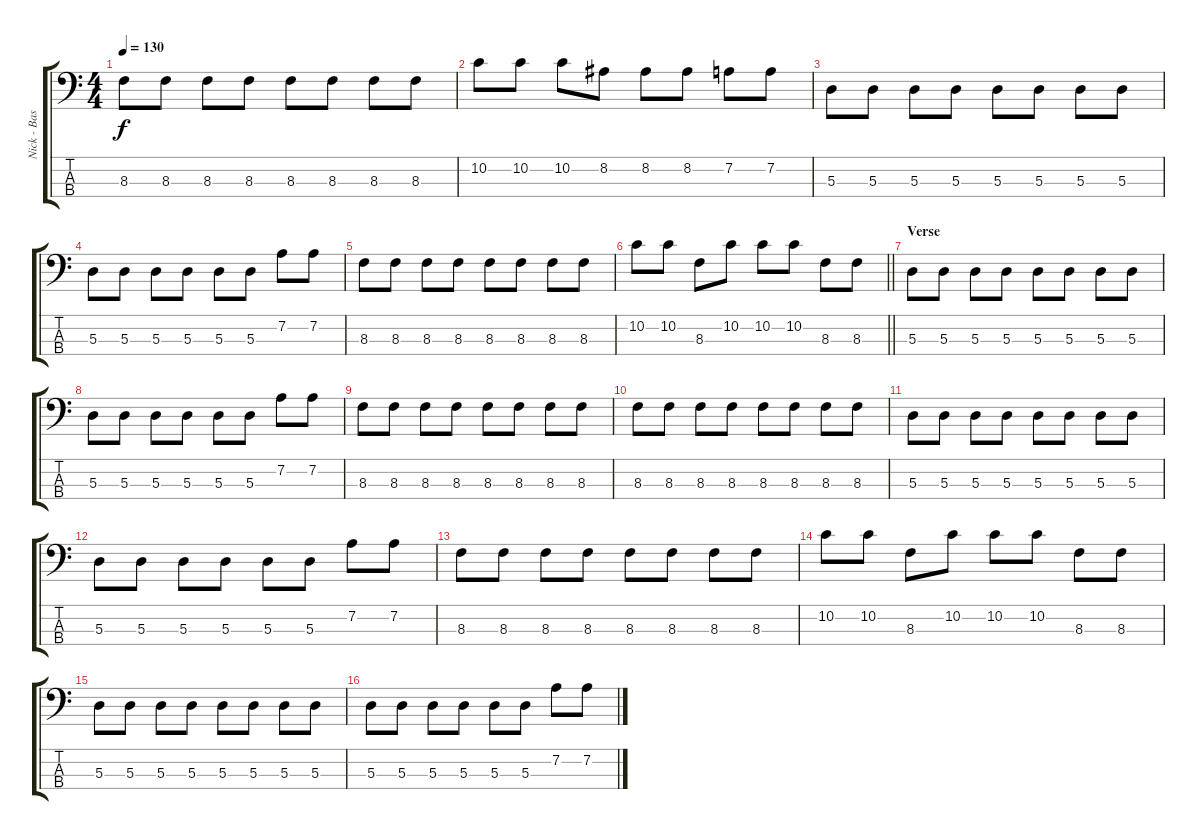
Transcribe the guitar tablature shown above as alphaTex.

\track ("Nick - Bass" "Nick - Bas") {instrument electricbassfinger}
\staff {score tabs}
\tuning (G2 D2 A1 E1) {hide}
\ts (4 4)
\tempo 130
\clef f4
\ks c
8.3.8{dy f} 8.3.8 8.3.8 8.3.8 8.3.8 8.3.8 8.3.8 8.3.8 |
10.2.8 10.2.8 10.2.8 8.2.8 8.2.8 8.2.8 7.2.8 7.2.8 |
5.3.8 5.3.8 5.3.8 5.3.8 5.3.8 5.3.8 5.3.8 5.3.8 |
5.3.8 5.3.8 5.3.8 5.3.8 5.3.8 5.3.8 7.2.8 7.2.8 |
8.3.8 8.3.8 8.3.8 8.3.8 8.3.8 8.3.8 8.3.8 8.3.8 |
\barLineRight lightlight
10.2.8 10.2.8 8.3.8 10.2.8 10.2.8 10.2.8 8.3.8 8.3.8 |
\section ("" "Verse")
5.3.8 5.3.8 5.3.8 5.3.8 5.3.8 5.3.8 5.3.8 5.3.8 |
5.3.8 5.3.8 5.3.8 5.3.8 5.3.8 5.3.8 7.2.8 7.2.8 |
8.3.8 8.3.8 8.3.8 8.3.8 8.3.8 8.3.8 8.3.8 8.3.8 |
8.3.8 8.3.8 8.3.8 8.3.8 8.3.8 8.3.8 8.3.8 8.3.8 |
5.3.8 5.3.8 5.3.8 5.3.8 5.3.8 5.3.8 5.3.8 5.3.8 |
5.3.8 5.3.8 5.3.8 5.3.8 5.3.8 5.3.8 7.2.8 7.2.8 |
8.3.8 8.3.8 8.3.8 8.3.8 8.3.8 8.3.8 8.3.8 8.3.8 |
10.2.8 10.2.8 8.3.8 10.2.8 10.2.8 10.2.8 8.3.8 8.3.8 |
5.3.8 5.3.8 5.3.8 5.3.8 5.3.8 5.3.8 5.3.8 5.3.8 |
5.3.8 5.3.8 5.3.8 5.3.8 5.3.8 5.3.8 7.2.8 7.2.8
